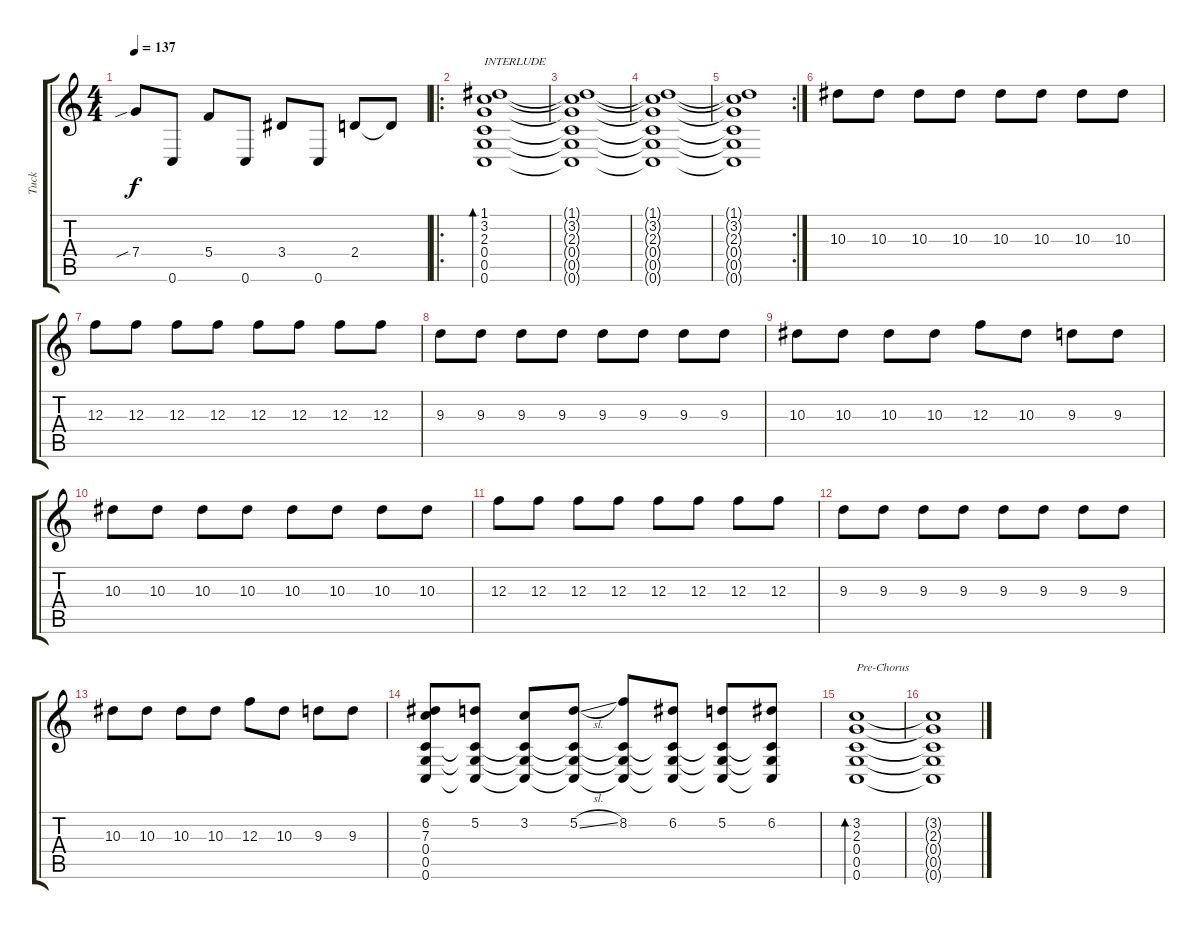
\track ("Tuck" "Tuck") {instrument acousticguitarsteel}
\staff {score tabs}
\tuning (D4 A3 F3 C3 G2 C2) {hide}
\ts (4 4)
\tempo 137
\clef g2
\ks c
7.4{sib}.8{dy f} 0.6.8 5.4.8 0.6.8 3.4.8 0.6.8 2.4.8 2.4{t}.8 |
\ro
(1.1 3.2 2.3 0.4 0.5 0.6).1{bd 120 txt "INTERLUDE"} |
(1.1{t} 3.2{t} 2.3{t} 0.4{t} 0.5{t} 0.6{t}).1 |
(1.1{t} 3.2{t} 2.3{t} 0.4{t} 0.5{t} 0.6{t}).1 |
\rc 2
(1.1{t} 3.2{t} 2.3{t} 0.4{t} 0.5{t} 0.6{t}).1 |
10.3.8 10.3.8 10.3.8 10.3.8 10.3.8 10.3.8 10.3.8 10.3.8 |
12.3.8 12.3.8 12.3.8 12.3.8 12.3.8 12.3.8 12.3.8 12.3.8 |
9.3.8 9.3.8 9.3.8 9.3.8 9.3.8 9.3.8 9.3.8 9.3.8 |
10.3.8 10.3.8 10.3.8 10.3.8 12.3.8 10.3.8 9.3.8 9.3.8 |
10.3.8 10.3.8 10.3.8 10.3.8 10.3.8 10.3.8 10.3.8 10.3.8 |
12.3.8 12.3.8 12.3.8 12.3.8 12.3.8 12.3.8 12.3.8 12.3.8 |
9.3.8 9.3.8 9.3.8 9.3.8 9.3.8 9.3.8 9.3.8 9.3.8 |
10.3.8 10.3.8 10.3.8 10.3.8 12.3.8 10.3.8 9.3.8 9.3.8 |
(6.2 7.3 0.4 0.5 0.6).8 (5.2 0.4{t} 0.5{t} 0.6{t}).8 (3.2 0.4{t} 0.5{t} 0.6{t}).8 (5.2{sl} 0.4{t} 0.5{t} 0.6{t}).8 (8.2 0.4{t} 0.5{t} 0.6{t}).8 (6.2 0.4{t} 0.5{t} 0.6{t}).8 (5.2 0.4{t} 0.5{t} 0.6{t}).8 (6.2 0.4{t} 0.5{t} 0.6{t}).8 |
(3.2 2.3 0.4 0.5 0.6).1{bd 30 txt "Pre-Chorus"} |
(3.2{t} 2.3{t} 0.4{t} 0.5{t} 0.6{t}).1
